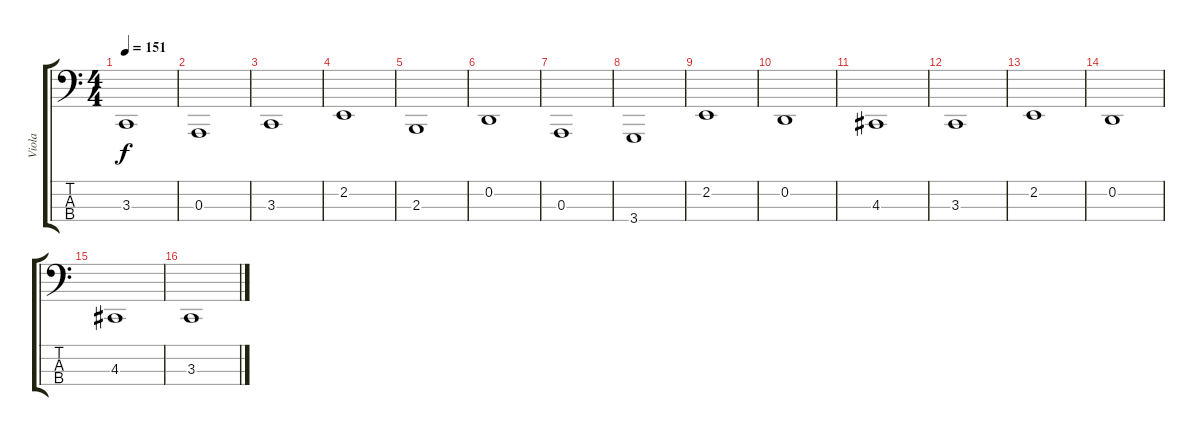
\track ("Viola" "Viola") {instrument viola}
\staff {score tabs}
\tuning (G2 D2 A1 E1) {hide}
\ts (4 4)
\tempo 151
\clef f4
\ks c
3.3.1{dy f} |
0.3.1 |
3.3.1 |
2.2.1 |
2.3.1 |
0.2.1 |
0.3.1 |
3.4.1 |
2.2.1 |
0.2.1 |
4.3.1 |
3.3.1 |
2.2.1 |
0.2.1 |
4.3.1 |
3.3.1
